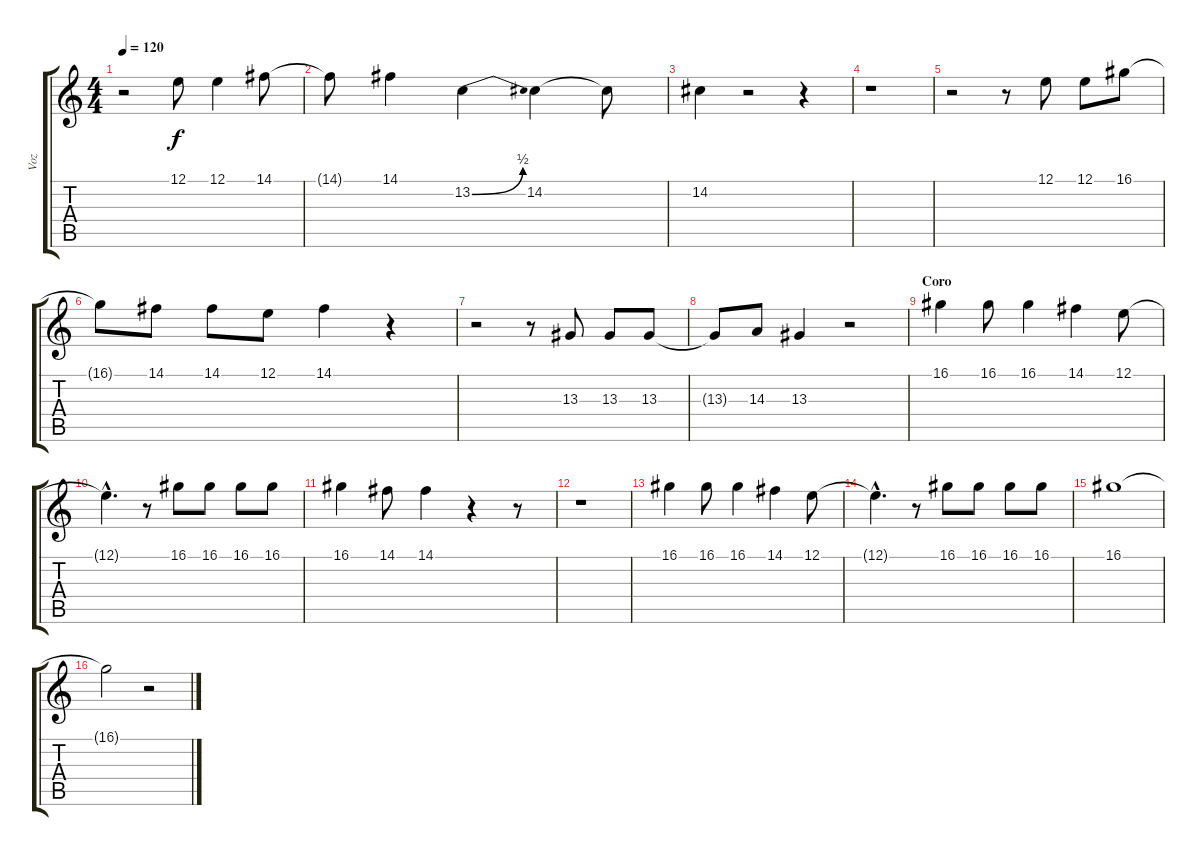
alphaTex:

\track ("Voz" "Voz") {instrument lead6voice}
\staff {score tabs}
\tuning (E4 B3 G3 D3 A2 E2) {hide}
\ts (4 4)
\tempo 120
\clef g2
\ks c
r.2{dy f} 12.1.8 12.1.4 14.1.8 |
14.1{t}.8 14.1.4 13.2{be (bend 0 0 60 2)}.4 14.2.4 14.2{t}.8 |
14.2.4 r.2 r.4 |
r.1 |
r.2 r.8 12.1.8 12.1.8 16.1.8 |
16.1{t}.8 14.1.8 14.1.8 12.1.8 14.1.4 r.4 |
r.2 r.8 13.3.8 13.3.8 13.3.8 |
13.3{t}.8 14.3.8 13.3.4 r.2 |
\section ("" "Coro")
16.1.4 16.1.8 16.1.4 14.1.4 12.1.8 |
12.1{hac t}.4{d} r.8 16.1.8 16.1.8 16.1.8 16.1.8 |
16.1.4 14.1.8 14.1.4 r.4 r.8 |
r.1 |
16.1.4 16.1.8 16.1.4 14.1.4 12.1.8 |
12.1{hac t}.4{d} r.8 16.1.8 16.1.8 16.1.8 16.1.8 |
16.1.1 |
16.1{t}.2 r.2
